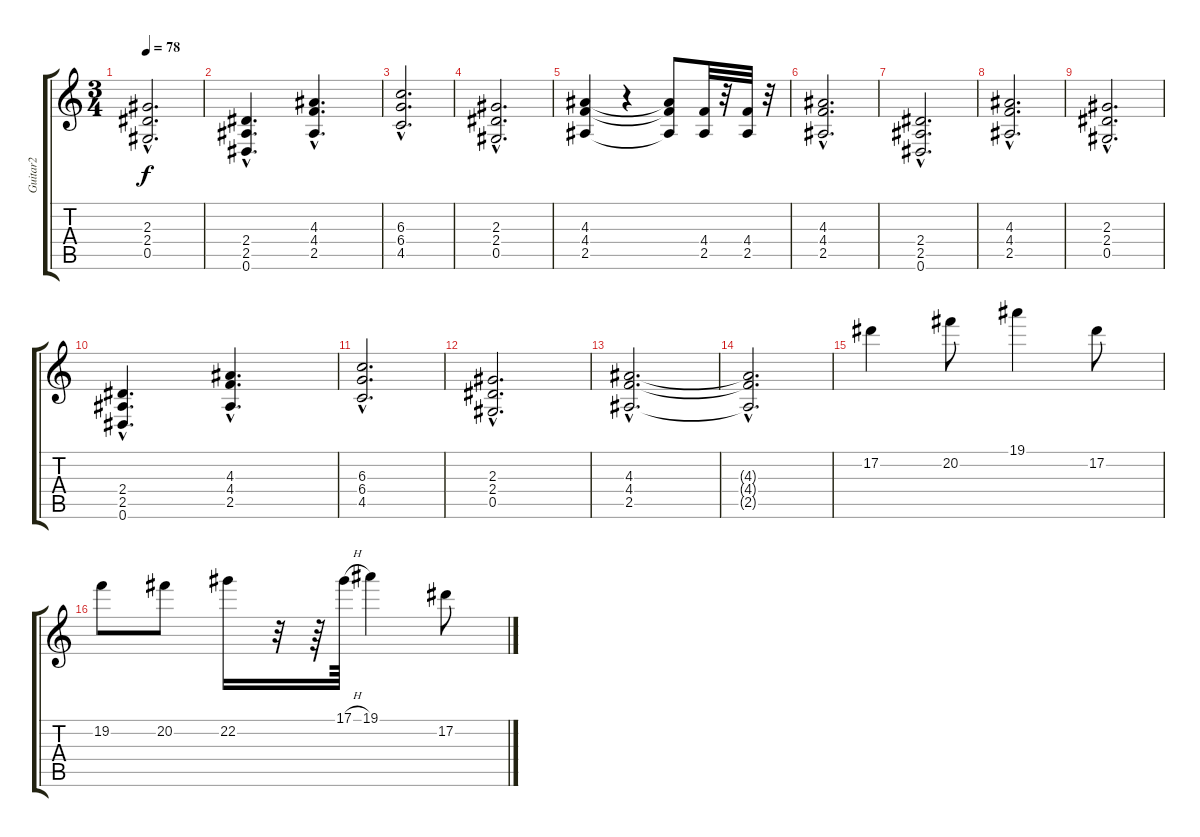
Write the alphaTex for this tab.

\track ("Guitar2" "Guitar2") {instrument distortionguitar}
\staff {score tabs}
\tuning (Eb4 Bb3 Gb3 Db3 Ab2 Eb2) {hide}
\ts (3 4)
\tempo 78
\clef g2
\ks c
(2.3{hac} 2.4{hac} 0.5{hac}).2{d dy f} |
(2.4{hac} 2.5{hac} 0.6{hac}).4{d} (4.3{hac} 4.4{hac} 2.5{hac}).4{d} |
(6.3{hac} 6.4{hac} 4.5{hac}).2{d} |
(2.3{hac} 2.4{hac} 0.5{hac}).2{d} |
(4.3 4.4 2.5).4 r.4 (4.3{t} 4.4{t} 2.5{t}).8 (4.4 2.5).32 r.32 (4.4 2.5).32 r.32 |
(4.3{hac} 4.4{hac} 2.5{hac}).2{d} |
(2.4{hac} 2.5{hac} 0.6{hac}).2{d} |
(4.3{hac} 4.4{hac} 2.5{hac}).2{d} |
(2.3{hac} 2.4{hac} 0.5{hac}).2{d} |
(2.4{hac} 2.5{hac} 0.6{hac}).4{d} (4.3{hac} 4.4{hac} 2.5{hac}).4{d} |
(6.3{hac} 6.4{hac} 4.5{hac}).2{d} |
(2.3{hac} 2.4{hac} 0.5{hac}).2{d} |
(4.3{hac} 4.4{hac} 2.5{hac}).2{d} |
(4.3{hac t} 4.4{hac t} 2.5{hac t}).2{d} |
17.2.4{volume 11} 20.2.8 19.1.4 17.2.8 |
19.2.8 20.2.8 22.2.16 r.32 r.64 17.1{h}.64 19.1.4 17.2.8
